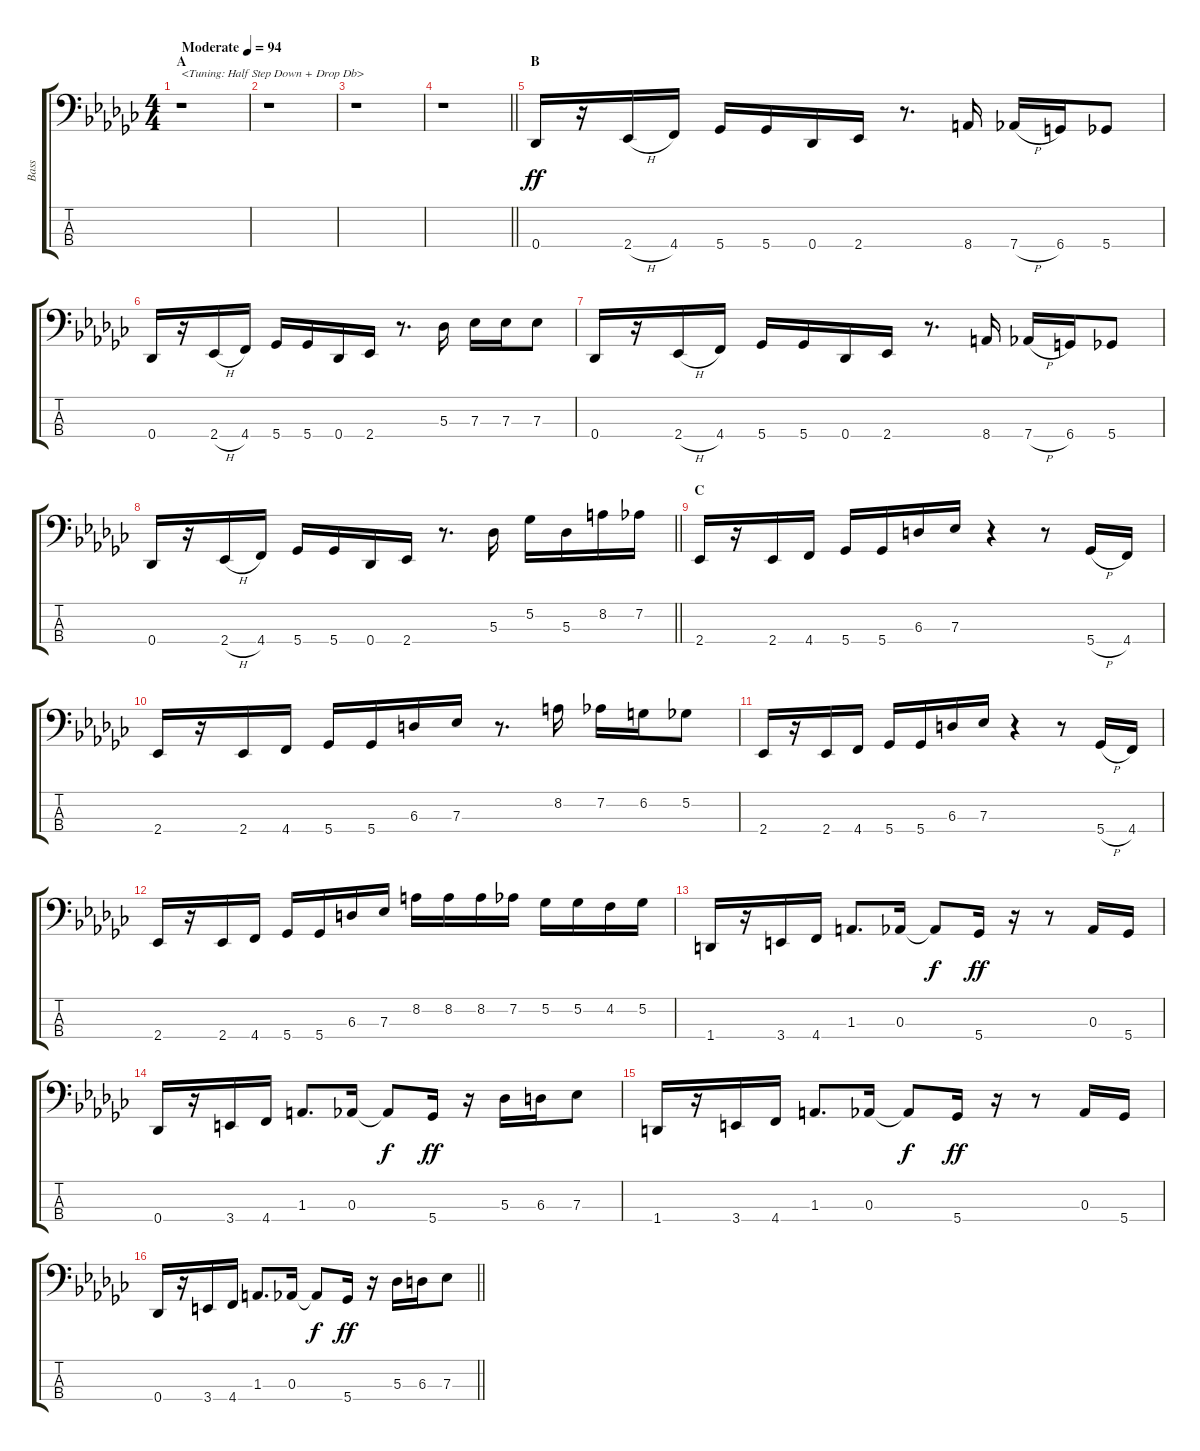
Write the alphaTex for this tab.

\track ("Bass" "Bass") {instrument electricbasspick}
\staff {score tabs}
\tuning (Gb2 Db2 Ab1 Db1) {hide}
\ts (4 4)
\section ("" "A")
\tempo (94 "Moderate")
\clef f4
\ks gb
r.1{txt "<Tuning: Half Step Down + Drop Db>" dy ff instrument electricbasspick} |
r.1 |
r.1 |
\barLineRight lightlight
r.1 |
\section ("" "B")
0.4.16 r.16 2.4{h}.16 4.4.16 5.4.16 5.4.16 0.4.16 2.4.16 r.8{d} 8.4.16 7.4{h}.16 6.4.16 5.4.8 |
0.4.16 r.16 2.4{h}.16 4.4.16 5.4.16 5.4.16 0.4.16 2.4.16 r.8{d} 5.3.16 7.3.16 7.3.16 7.3.8 |
0.4.16 r.16 2.4{h}.16 4.4.16 5.4.16 5.4.16 0.4.16 2.4.16 r.8{d} 8.4.16 7.4{h}.16 6.4.16 5.4.8 |
\barLineRight lightlight
0.4.16 r.16 2.4{h}.16 4.4.16 5.4.16 5.4.16 0.4.16 2.4.16 r.8{d} 5.3.16 5.2.16 5.3.16 8.2.16 7.2.16 |
\section ("" "C")
2.4.16 r.16 2.4.16 4.4.16 5.4.16 5.4.16 6.3.16 7.3.16 r.4 r.8 5.4{h}.16 4.4.16 |
2.4.16 r.16 2.4.16 4.4.16 5.4.16 5.4.16 6.3.16 7.3.16 r.8{d} 8.2.16 7.2.16 6.2.16 5.2.8 |
2.4.16 r.16 2.4.16 4.4.16 5.4.16 5.4.16 6.3.16 7.3.16 r.4 r.8 5.4{h}.16 4.4.16 |
2.4.16 r.16 2.4.16 4.4.16 5.4.16 5.4.16 6.3.16 7.3.16 8.2.16 8.2.16 8.2.16 7.2.16 5.2.16 5.2.16 4.2.16 5.2.16 |
1.4.16 r.16 3.4.16 4.4.16 1.3.8{d} 0.3.16 0.3{t}.8{dy f} 5.4.16{dy ff} r.16 r.8 0.3.16 5.4.16 |
0.4.16 r.16 3.4.16 4.4.16 1.3.8{d} 0.3.16 0.3{t}.8{dy f} 5.4.16{dy ff} r.16 5.3.16 6.3.16 7.3.8 |
1.4.16 r.16 3.4.16 4.4.16 1.3.8{d} 0.3.16 0.3{t}.8{dy f} 5.4.16{dy ff} r.16 r.8 0.3.16 5.4.16 |
\barLineRight lightlight
0.4.16 r.16 3.4.16 4.4.16 1.3.8{d} 0.3.16 0.3{t}.8{dy f} 5.4.16{dy ff} r.16 5.3.16 6.3.16 7.3.8
